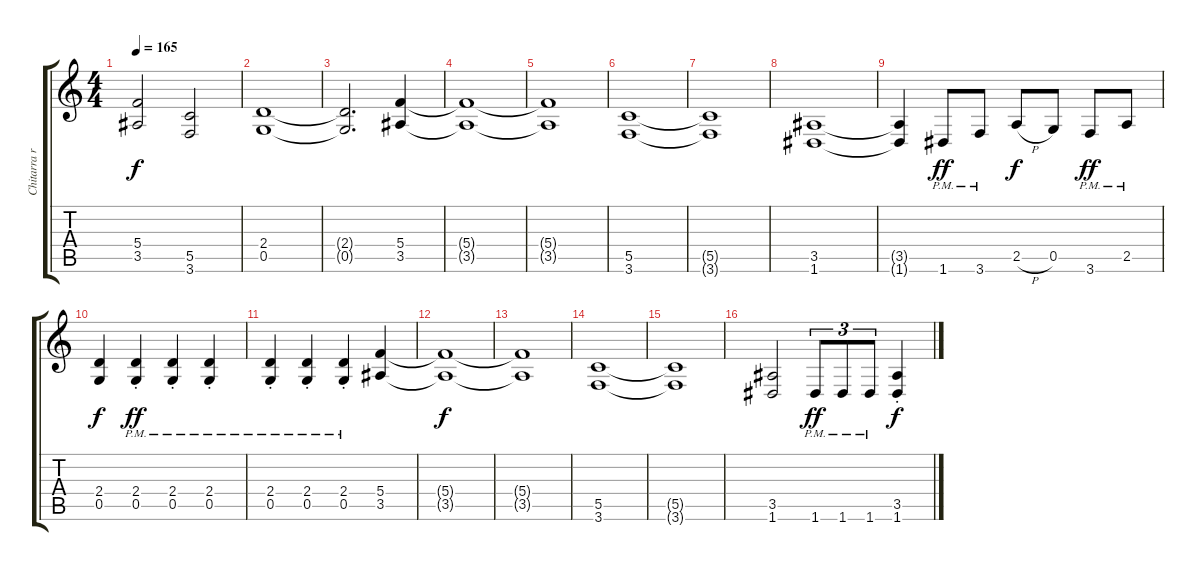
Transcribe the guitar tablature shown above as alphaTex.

\track ("Chitarra ritmica 1" "Chitarra r") {instrument distortionguitar}
\staff {score tabs}
\tuning (D4 A3 F3 C3 G2 D2) {hide}
\ts (4 4)
\tempo 165
\clef g2
\ks c
(5.4 3.5).2{dy f} (5.5 3.6).2 |
(2.4 0.5).1 |
(2.4{t} 0.5{t}).2{d} (5.4 3.5).4 |
(5.4{t} 3.5{t}).1 |
(5.4{t} 3.5{t}).1 |
(5.5 3.6).1 |
(5.5{t} 3.6{t}).1 |
(3.5 1.6).1 |
(3.5{t} 1.6{t}).4 1.6{pm}.8{dy ff} 3.6{pm}.8 2.5{h}.8{dy f} 0.5.8 3.6{pm}.8{dy ff} 2.5{pm}.8 |
(2.4 0.5).4{dy f} (2.4{pm st} 0.5{pm st}).4{dy ff} (2.4{pm st} 0.5{pm st}).4 (2.4{pm st} 0.5{pm st}).4 |
(2.4{pm st} 0.5{pm st}).4 (2.4{pm st} 0.5{pm st}).4 (2.4{pm st} 0.5{pm st}).4 (5.4 3.5).4 |
(5.4{t} 3.5{t}).1{dy f} |
(5.4{t} 3.5{t}).1 |
(5.5 3.6).1 |
(5.5{t} 3.6{t}).1 |
(3.5 1.6).2 1.6{pm}.8{tu (3 2) dy ff} 1.6{pm}.8{tu (3 2)} 1.6{pm}.8{tu (3 2)} (3.5{st} 1.6{st}).4{dy f}
